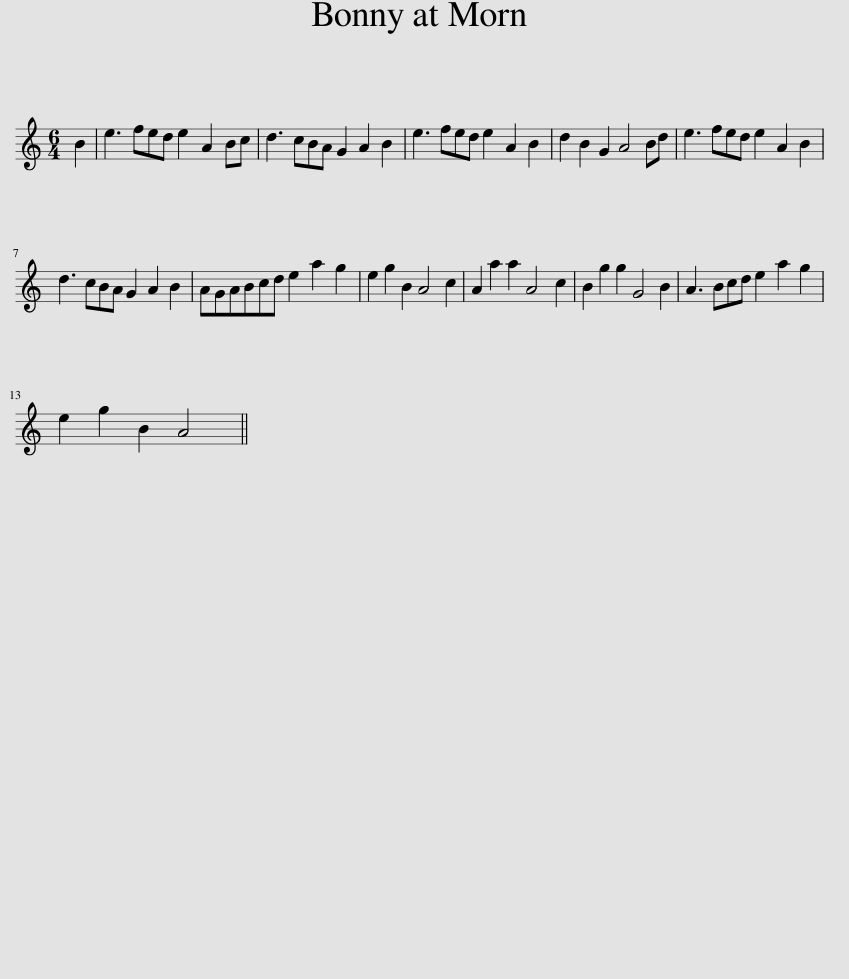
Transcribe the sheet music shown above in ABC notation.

X:1
L:1/8
M:6/4
I:linebreak $
K:C
V:1 treble
V:1
 B2 | e3 fed e2 A2 Bc | d3 cBA G2 A2 B2 | e3 fed e2 A2 B2 | d2 B2 G2 A4 Bd | %5
 e3 fed e2 A2 B2 |$ d3 cBA G2 A2 B2 | AGABcd e2 a2 g2 | e2 g2 B2 A4 c2 | A2 a2 a2 A4 c2 | %10
 B2 g2 g2 G4 B2 | A3 Bcd e2 a2 g2 |$ e2 g2 B2 A4 || %13
